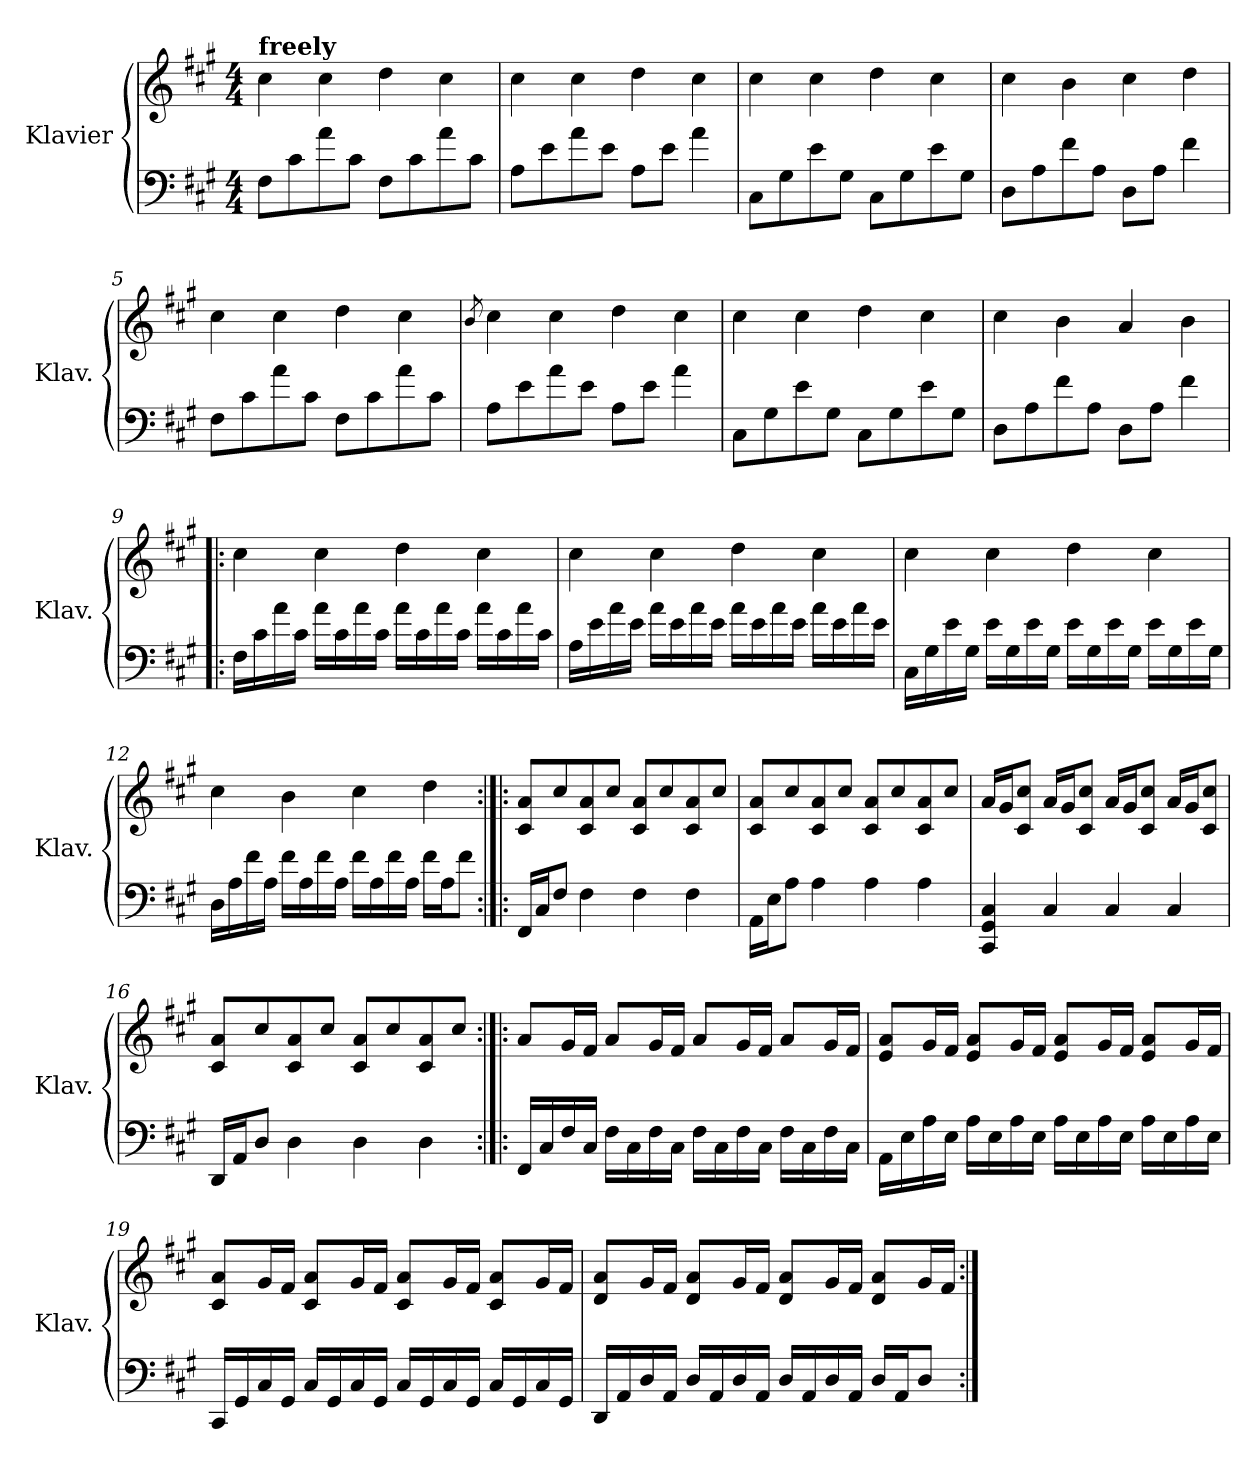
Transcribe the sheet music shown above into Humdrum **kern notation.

**kern	**kern
*part1	*part1
*staff2	*staff1
*I"Klavier	*
*I'Klav.	*
*clefF4	*clefG2
*k[f#c#g#]	*k[f#c#g#]
*M4/4	*M4/4
*MM72	*MM72
=1	=1
!	!LO:TX:a:B:t=freely
8F#\L	4cc#\
8c#\	.
8a\	4cc#\
8c#\J	.
8F#\L	4dd\
8c#\	.
8a\	4cc#\
8c#\J	.
=2	=2
8A\L	4cc#\
8e\	.
8a\	4cc#\
8e\J	.
8A\L	4dd\
8e\J	.
4a\	4cc#\
=3	=3
8C#\L	4cc#\
8G#\	.
8e\	4cc#\
8G#\J	.
8C#\L	4dd\
8G#\	.
8e\	4cc#\
8G#\J	.
=4	=4
8D\L	4cc#\
8A\	.
8f#\	4b\
8A\J	.
8D\L	4cc#\
8A\J	.
4f#\	4dd\
=5	=5
8F#\L	4cc#\
8c#\	.
8a\	4cc#\
8c#\J	.
8F#\L	4dd\
8c#\	.
8a\	4cc#\
8c#\J	.
!!LO:LB:g=z
=6	=6
.	8qb/
8A\L	4cc#\
8e\	.
8a\	4cc#\
8e\J	.
8A\L	4dd\
8e\J	.
4a\	4cc#\
=7	=7
8C#\L	4cc#\
8G#\	.
8e\	4cc#\
8G#\J	.
8C#\L	4dd\
8G#\	.
8e\	4cc#\
8G#\J	.
=8	=8
8D\L	4cc#\
8A\	.
8f#\	4b\
8A\J	.
8D\L	4a/
8A\J	.
4f#\	4b\
!!LO:LB:g=z
=9!|:	=9!|:
*	*MM83
16F#\LL	4cc#\
16c#\	.
16a\	.
16c#\JJ	.
16a\LL	4cc#\
16c#\	.
16a\	.
16c#\JJ	.
16a\LL	4dd\
16c#\	.
16a\	.
16c#\JJ	.
16a\LL	4cc#\
16c#\	.
16a\	.
16c#\JJ	.
=10	=10
16A\LL	4cc#\
16e\	.
16a\	.
16e\JJ	.
16a\LL	4cc#\
16e\	.
16a\	.
16e\JJ	.
16a\LL	4dd\
16e\	.
16a\	.
16e\JJ	.
16a\LL	4cc#\
16e\	.
16a\	.
16e\JJ	.
!!LO:LB:g=z
=11	=11
16C#\LL	4cc#\
16G#\	.
16e\	.
16G#\JJ	.
16e\LL	4cc#\
16G#\	.
16e\	.
16G#\JJ	.
16e\LL	4dd\
16G#\	.
16e\	.
16G#\JJ	.
16e\LL	4cc#\
16G#\	.
16e\	.
16G#\JJ	.
=12	=12
16D\LL	4cc#\
16A\	.
16f#\	.
16A\JJ	.
16f#\LL	4b\
16A\	.
16f#\	.
16A\JJ	.
16f#\LL	4cc#\
16A\	.
16f#\	.
16A\JJ	.
16f#\LL	4dd\
16A\J	.
8f#\J	.
=13:|!|:	=13:|!|:
16FF#/LL	8c#/ 8a/L
16C#/J	.
8F#/J	8cc#/
4F#\	8c#/ 8a/
.	8cc#/J
4F#\	8c#/ 8a/L
.	8cc#/
4F#\	8c#/ 8a/
.	8cc#/J
!!LO:LB:g=z
=14	=14
16AA\LL	8c#/ 8a/L
16E\J	.
8A\J	8cc#/
4A\	8c#/ 8a/
.	8cc#/J
4A\	8c#/ 8a/L
.	8cc#/
4A\	8c#/ 8a/
.	8cc#/J
=15	=15
4CC#/ 4GG#/ 4C#/	16a/LL
.	16g#/J
.	8c#/ 8cc#/J
4C#/	16a/LL
.	16g#/J
.	8c#/ 8cc#/J
4C#/	16a/LL
.	16g#/J
.	8c#/ 8cc#/J
4C#/	16a/LL
.	16g#/J
.	8c#/ 8cc#/J
=16	=16
16DD/LL	8c#/ 8a/L
16AA/J	.
8D/J	8cc#/
4D\	8c#/ 8a/
.	8cc#/J
4D\	8c#/ 8a/L
.	8cc#/
4D\	8c#/ 8a/
.	8cc#/J
!!LO:PB:g=z
=17:|!|:	=17:|!|:
16FF#/LL	8a/L
16C#/	.
16F#/	16g#/L
16C#/JJ	16f#/JJ
16F#\LL	8a/L
16C#\	.
16F#\	16g#/L
16C#\JJ	16f#/JJ
16F#\LL	8a/L
16C#\	.
16F#\	16g#/L
16C#\JJ	16f#/JJ
16F#\LL	8a/L
16C#\	.
16F#\	16g#/L
16C#\JJ	16f#/JJ
=18	=18
16AA\LL	8e/ 8a/L
16E\	.
16A\	16g#/L
16E\JJ	16f#/JJ
16A\LL	8e/ 8a/L
16E\	.
16A\	16g#/L
16E\JJ	16f#/JJ
16A\LL	8e/ 8a/L
16E\	.
16A\	16g#/L
16E\JJ	16f#/JJ
16A\LL	8e/ 8a/L
16E\	.
16A\	16g#/L
16E\JJ	16f#/JJ
!!LO:LB:g=z
=19	=19
16CC#/LL	8c#/ 8a/L
16GG#/	.
16C#/	16g#/L
16GG#/JJ	16f#/JJ
16C#/LL	8c#/ 8a/L
16GG#/	.
16C#/	16g#/L
16GG#/JJ	16f#/JJ
16C#/LL	8c#/ 8a/L
16GG#/	.
16C#/	16g#/L
16GG#/JJ	16f#/JJ
16C#/LL	8c#/ 8a/L
16GG#/	.
16C#/	16g#/L
16GG#/JJ	16f#/JJ
=20	=20
16DD/LL	8d/ 8a/L
16AA/	.
16D/	16g#/L
16AA/JJ	16f#/JJ
16D/LL	8d/ 8a/L
16AA/	.
16D/	16g#/L
16AA/JJ	16f#/JJ
16D/LL	8d/ 8a/L
16AA/	.
16D/	16g#/L
16AA/JJ	16f#/JJ
16D/LL	8d/ 8a/L
16AA/J	.
8D/J	16g#/L
.	16f#/JJ
=:|!	=:|!
*-	*-
